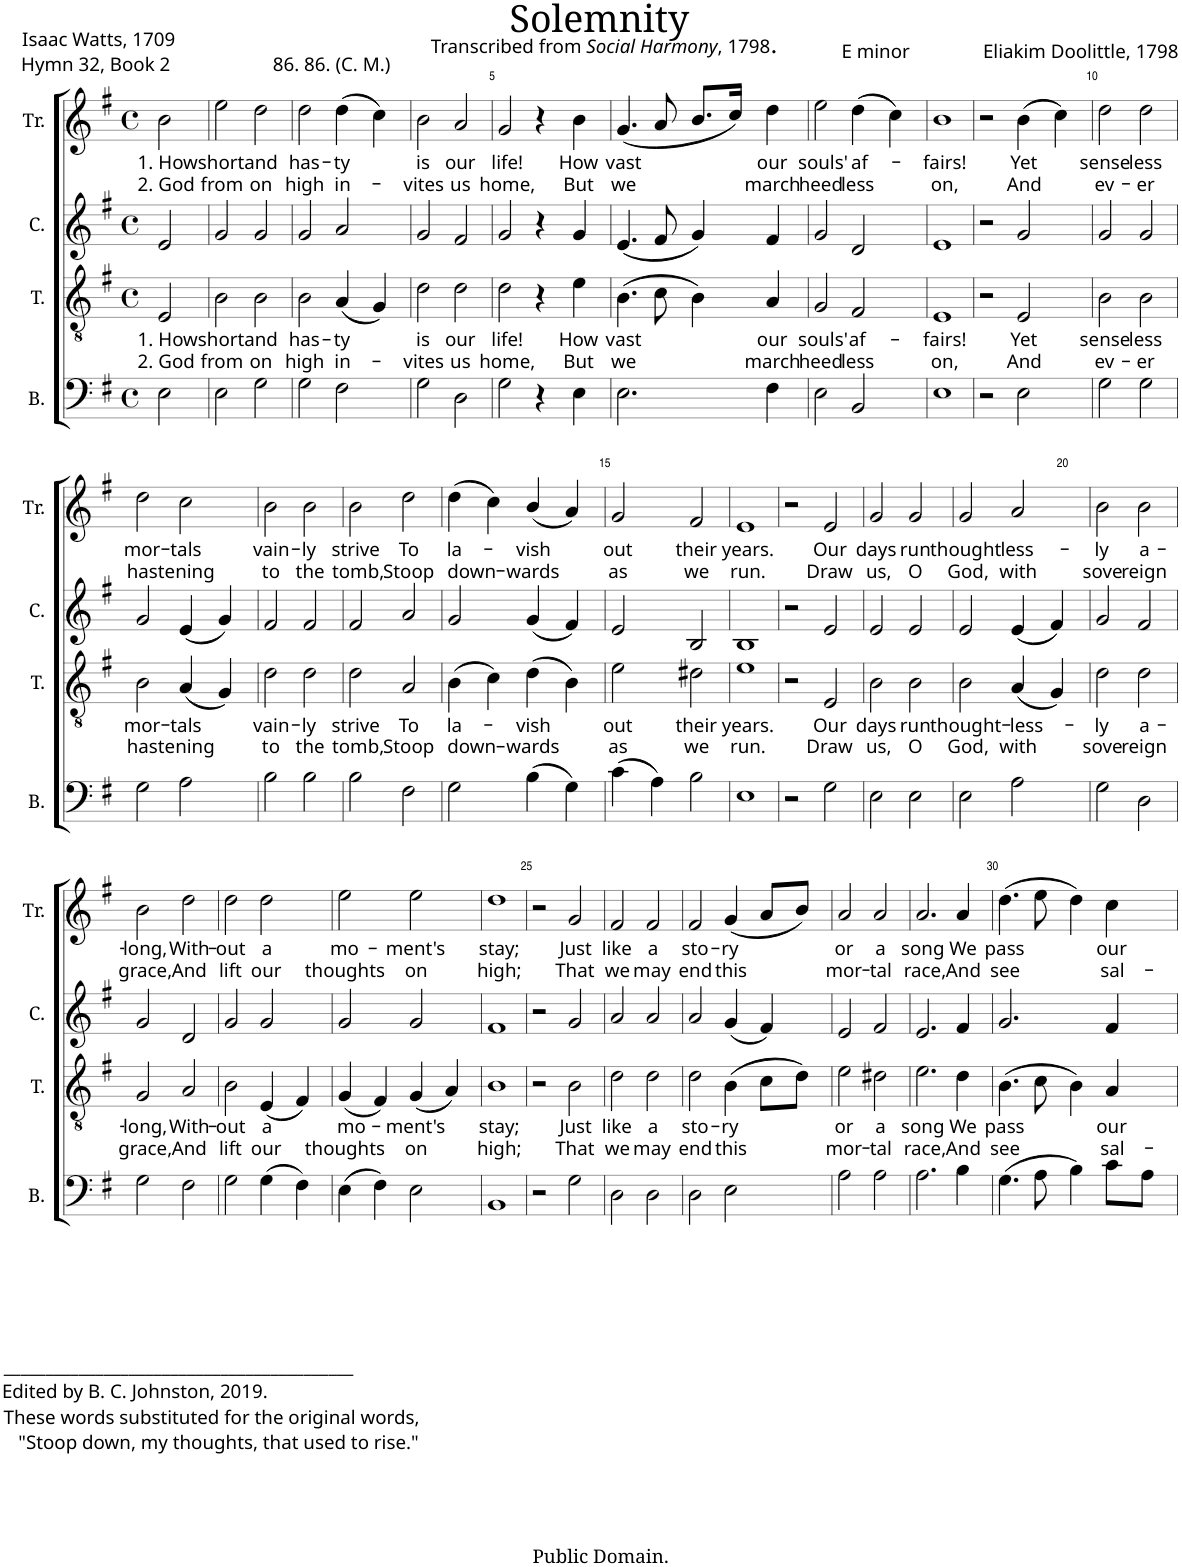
**kern	**kern	**text	**text	**kern	**kern	**text	**text
*part4	*part3	*part3	*part3	*part2	*part1	*part1	*part1
*staff4	*staff3	*staff3	*staff3	*staff2	*staff1	*staff1	*staff1
*I"B.	*I"T.	*	*	*I"C.	*I"Tr.	*	*
*I'B.	*I'T.	*	*	*I'C.	*I'Tr.	*	*
*clefF4	*clefGv2	*	*	*clefG2	*clefG2	*	*
*k[f#]	*k[f#]	*	*	*k[f#]	*k[f#]	*	*
*M4/4	*M4/4	*	*	*M4/4	*M4/4	*	*
*met(c)	*met(c)	*	*	*met(c)	*met(c)	*	*
=1	=1	=1	=1	=1	=1	=1	=1
!	!	!LO:LY:b	!LO:LY:b	!	!	!LO:LY:b	!LO:LY:b
2E\	2E/	1. How	2. God	2e/	2b\	1. How	2. God
=2	=2	=2	=2	=2	=2	=2	=2
!	!	!LO:LY:b	!LO:LY:b	!	!	!LO:LY:b	!LO:LY:b
2E\	2B\	short	from	2g/	2ee\	short	from
!	!	!LO:LY:b	!LO:LY:b	!	!	!LO:LY:b	!LO:LY:b
2G\	2B\	and	on	2g/	2dd\	and	on
=3	=3	=3	=3	=3	=3	=3	=3
!	!	!LO:LY:b	!LO:LY:b	!	!	!LO:LY:b	!LO:LY:b
2G\	2B\	has-	high	2g/	2dd\	has-	high
!	!	!LO:LY:b	!LO:LY:b	!	!	!LO:LY:b	!LO:LY:b
2F#\	(4A/	-ty	in-	2a/	(4dd\	-ty	in-
.	4G/)	.	.	.	4cc\)	.	.
=4	=4	=4	=4	=4	=4	=4	=4
!	!	!LO:LY:b	!LO:LY:b	!	!	!LO:LY:b	!LO:LY:b
2G\	2d\	is	-vites	2g/	2b\	is	-vites
!	!	!LO:LY:b	!LO:LY:b	!	!	!LO:LY:b	!LO:LY:b
2D\	2d\	our	us	2f#/	2a/	our	us
=5	=5	=5	=5	=5	=5	=5	=5
!	!	!LO:LY:b	!LO:LY:b	!	!	!LO:LY:b	!LO:LY:b
2G\	2d\	life!	home,	2g/	2g/	life!	home,
4r	4r	.	.	4r	4r	.	.
!	!	!LO:LY:b	!LO:LY:b	!	!	!LO:LY:b	!LO:LY:b
4E\	4e\	How	But	4g/	4b\	How	But
=6	=6	=6	=6	=6	=6	=6	=6
!	!	!LO:LY:b	!LO:LY:b	!	!	!LO:LY:b	!LO:LY:b
2.E\	(4.B\	vast	we	(4.e/	(4.g/	vast	we
.	8c\	.	.	8f#/	8a/	.	.
.	4B\)	.	.	4g/)	8.b/L	.	.
.	.	.	.	.	16cc/Jk)	.	.
!	!	!LO:LY:b	!LO:LY:b	!	!	!LO:LY:b	!LO:LY:b
4F#\	4A/	our	march	4f#/	4dd\	our	march
=7	=7	=7	=7	=7	=7	=7	=7
!	!	!LO:LY:b	!LO:LY:b	!	!	!LO:LY:b	!LO:LY:b
2E\	2G/	souls'	heed-	2g/	2ee\	souls'	heed-
!	!	!LO:LY:b	!LO:LY:b	!	!	!LO:LY:b	!LO:LY:b
2BB/	2F#/	af-	-less	2d/	(4dd\	af-	-less
.	.	.	.	.	4cc\)	.	.
=8	=8	=8	=8	=8	=8	=8	=8
!	!	!LO:LY:b	!LO:LY:b	!	!	!LO:LY:b	!LO:LY:b
1E	1E	-fairs!	on,	1e	1b	-fairs!	on,
=9	=9	=9	=9	=9	=9	=9	=9
2r	2r	.	.	2r	2r	.	.
!	!	!LO:LY:b	!LO:LY:b	!	!	!LO:LY:b	!LO:LY:b
2E\	2E/	Yet	And	2g/	(4b\	Yet	And
.	.	.	.	.	4cc\)	.	.
=10	=10	=10	=10	=10	=10	=10	=10
!	!	!LO:LY:b	!LO:LY:b	!	!	!LO:LY:b	!LO:LY:b
2G\	2B\	sense-	ev-	2g/	2dd\	sense-	ev-
!	!	!LO:LY:b	!LO:LY:b	!	!	!LO:LY:b	!LO:LY:b
2G\	2B\	-less	-er	2g/	2dd\	-less	-er
!!LO:LB:g=z
=11	=11	=11	=11	=11	=11	=11	=11
!	!	!LO:LY:b	!LO:LY:b	!	!	!LO:LY:b	!LO:LY:b
2G\	2B\	mor-	has-	2g/	2dd\	mor-	has-
!	!	!LO:LY:b	!LO:LY:b	!	!	!LO:LY:b	!LO:LY:b
2A\	(4A/	-tals	-tening	(4e/	2cc\	-tals	-tening
.	4G/)	.	.	4g/)	.	.	.
=12	=12	=12	=12	=12	=12	=12	=12
!	!	!LO:LY:b	!LO:LY:b	!	!	!LO:LY:b	!LO:LY:b
2B\	2d\	vain-	to	2f#/	2b\	vain-	to
!	!	!LO:LY:b	!LO:LY:b	!	!	!LO:LY:b	!LO:LY:b
2B\	2d\	-ly	the	2f#/	2b\	-ly	the
=13	=13	=13	=13	=13	=13	=13	=13
!	!	!LO:LY:b	!LO:LY:b	!	!	!LO:LY:b	!LO:LY:b
2B\	2d\	strive	tomb,	2f#/	2b\	strive	tomb,
!	!	!LO:LY:b	!LO:LY:b	!	!	!LO:LY:b	!LO:LY:b
2F#\	2A/	To	Stoop	2a/	2dd\	To	Stoop
=14	=14	=14	=14	=14	=14	=14	=14
!	!	!LO:LY:b	!LO:LY:b	!	!	!LO:LY:b	!LO:LY:b
2G\	(4B\	la-	down-	2g/	(4dd\	la-	down-
.	4c\)	.	.	.	4cc\)	.	.
!	!	!LO:LY:b	!LO:LY:b	!	!	!LO:LY:b	!LO:LY:b
(4B\	(4d\	-vish	-wards	(4g/	(4b/	-vish	-wards
4G\)	4B\)	.	.	4f#/)	4a/)	.	.
=15	=15	=15	=15	=15	=15	=15	=15
!	!	!LO:LY:b	!LO:LY:b	!	!	!LO:LY:b	!LO:LY:b
(4c\	2e\	out	as	2e/	2g/	out	as
4A\)	.	.	.	.	.	.	.
!	!	!LO:LY:b	!LO:LY:b	!	!	!LO:LY:b	!LO:LY:b
2B\	2d#X\	their	we	2B/	2f#/	their	we
=16	=16	=16	=16	=16	=16	=16	=16
!	!	!LO:LY:b	!LO:LY:b	!	!	!LO:LY:b	!LO:LY:b
1E	1e	years.	run.	1B	1e	years.	run.
=17	=17	=17	=17	=17	=17	=17	=17
2r	2r	.	.	2r	2r	.	.
!	!	!LO:LY:b	!LO:LY:b	!	!	!LO:LY:b	!LO:LY:b
2G\	2E/	Our	Draw	2e/	2e/	Our	Draw
=18	=18	=18	=18	=18	=18	=18	=18
!	!	!LO:LY:b	!LO:LY:b	!	!	!LO:LY:b	!LO:LY:b
2E\	2B\	days	us,	2e/	2g/	days	us,
!	!	!LO:LY:b	!LO:LY:b	!	!	!LO:LY:b	!LO:LY:b
2E\	2B\	run	O	2e/	2g/	run	O
=19	=19	=19	=19	=19	=19	=19	=19
!	!	!LO:LY:b	!LO:LY:b	!	!	!LO:LY:b	!LO:LY:b
2E\	2B\	thought-	God,	2e/	2g/	thought-	God,
!	!	!LO:LY:b	!LO:LY:b	!	!	!LO:LY:b	!LO:LY:b
2A\	(4A/	-less-	with	(4e/	2a/	-less-	with
.	4G/)	.	.	4f#/)	.	.	.
=20	=20	=20	=20	=20	=20	=20	=20
!	!	!LO:LY:b	!LO:LY:b	!	!	!LO:LY:b	!LO:LY:b
2G\	2d\	-ly	sove-	2g/	2b\	-ly	sove-
!	!	!LO:LY:b	!LO:LY:b	!	!	!LO:LY:b	!LO:LY:b
2D\	2d\	a-	-reign	2f#/	2b\	a-	-reign
!!LO:LB:g=z
=21	=21	=21	=21	=21	=21	=21	=21
!LO:TX:b:t=__________________________________________	!	!	!	!	!	!	!
!LO:TX:b:t=Edited by B. C. Johnston, 2019.	!	!	!	!	!	!	!
!LO:TX:b:t=These words substituted for the original words,	!	!	!	!	!	!	!
!LO:TX:b:t="Stoop down, my thoughts, that used to rise."	!	!	!	!	!	!	!
!	!	!LO:LY:b	!LO:LY:b	!	!	!LO:LY:b	!LO:LY:b
2G\	2G/	-long,	grace,	2g/	2b\	-long,	grace,
!	!	!LO:LY:b	!LO:LY:b	!	!	!LO:LY:b	!LO:LY:b
2F#\	2A/	With-	And	2d/	2dd\	With-	And
=22	=22	=22	=22	=22	=22	=22	=22
!	!	!LO:LY:b	!LO:LY:b	!	!	!LO:LY:b	!LO:LY:b
2G\	2B\	-out	lift	2g/	2dd\	-out	lift
!	!	!LO:LY:b	!LO:LY:b	!	!	!LO:LY:b	!LO:LY:b
(4G\	(4E/	a	our	2g/	2dd\	a	our
4F#\)	4F#/)	.	.	.	.	.	.
=23	=23	=23	=23	=23	=23	=23	=23
!	!	!LO:LY:b	!LO:LY:b	!	!	!LO:LY:b	!LO:LY:b
(4E\	(4G/	mo-	thoughts	2g/	2ee\	mo-	thoughts
4F#\)	4F#/)	.	.	.	.	.	.
!	!	!LO:LY:b	!LO:LY:b	!	!	!LO:LY:b	!LO:LY:b
2E\	(4G/	-ment's	on	2g/	2ee\	-ment's	on
.	4A/)	.	.	.	.	.	.
=24	=24	=24	=24	=24	=24	=24	=24
!	!	!LO:LY:b	!LO:LY:b	!	!	!LO:LY:b	!LO:LY:b
1BB	1B	stay;	high;	1f#	1dd	stay;	high;
=25	=25	=25	=25	=25	=25	=25	=25
2r	2r	.	.	2r	2r	.	.
!	!	!LO:LY:b	!LO:LY:b	!	!	!LO:LY:b	!LO:LY:b
2G\	2B\	Just	That	2g/	2g/	Just	That
=26	=26	=26	=26	=26	=26	=26	=26
!	!	!LO:LY:b	!LO:LY:b	!	!	!LO:LY:b	!LO:LY:b
2D\	2d\	like	we	2a/	2f#/	like	we
!	!	!LO:LY:b	!LO:LY:b	!	!	!LO:LY:b	!LO:LY:b
2D\	2d\	a	may	2a/	2f#/	a	may
=27	=27	=27	=27	=27	=27	=27	=27
!	!	!LO:LY:b	!LO:LY:b	!	!	!LO:LY:b	!LO:LY:b
2D\	2d\	sto-	end	2a/	2f#/	sto-	end
!	!	!LO:LY:b	!LO:LY:b	!	!	!LO:LY:b	!LO:LY:b
2E\	(4B\	-ry	this	(4g/	(4g/	-ry	this
.	8c\L	.	.	4f#/)	8a/L	.	.
.	8d\J)	.	.	.	8b/J)	.	.
=28	=28	=28	=28	=28	=28	=28	=28
!	!	!LO:LY:b	!LO:LY:b	!	!	!LO:LY:b	!LO:LY:b
2A\	2e\	or	mor-	2e/	2a/	or	mor-
!	!	!LO:LY:b	!LO:LY:b	!	!	!LO:LY:b	!LO:LY:b
2A\	2d#X\	a	-tal	2f#/	2a/	a	-tal
=29	=29	=29	=29	=29	=29	=29	=29
!	!	!LO:LY:b	!LO:LY:b	!	!	!LO:LY:b	!LO:LY:b
2.A\	2.e\	song	race,	2.e/	2.a/	song	race,
!	!	!LO:LY:b	!LO:LY:b	!	!	!LO:LY:b	!LO:LY:b
4B\	4d\	We	And	4f#/	4a/	We	And
=30	=30	=30	=30	=30	=30	=30	=30
!	!	!LO:LY:b	!LO:LY:b	!	!	!LO:LY:b	!LO:LY:b
(4.G\	(4.B\	pass	see	2.g/	(4.dd\	pass	see
8A\	8c\	.	.	.	8ee\	.	.
4B\)	4B\)	.	.	.	4dd\)	.	.
!	!	!LO:LY:b	!LO:LY:b	!	!	!LO:LY:b	!LO:LY:b
8c\L	4A/	our	sal-	4f#/	4cc\	our	sal-
8A\J	.	.	.	.	.	.	.
=	=	=	=	=	=	=	=
*-	*-	*-	*-	*-	*-	*-	*-
